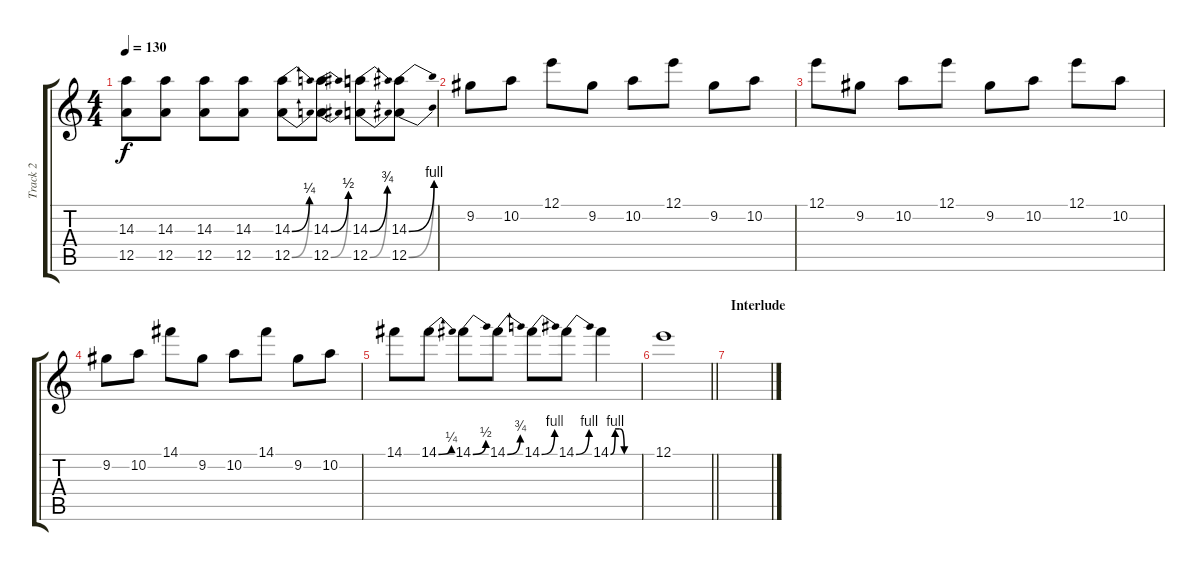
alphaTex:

\track ("Track 2" "Track 2") {instrument overdrivenguitar}
\staff {score tabs}
\tuning (E4 B3 G3 D3 A2 E2) {hide}
\ts (4 4)
\tempo 130
\clef g2
\ks c
(14.3 12.5).8{dy f} (14.3 12.5).8 (14.3 12.5).8 (14.3 12.5).8 (14.3{be (bend 0 0 60 1)} 12.5{be (bend 0 0 60 1)}).8 (14.3{be (bend 0 0 60 2)} 12.5{be (bend 0 0 60 2)}).8 (14.3{be (bend 0 0 60 3)} 12.5{be (bend 0 0 60 3)}).8 (14.3{be (bend 0 0 60 4)} 12.5{be (bend 0 0 60 4)}).8 |
9.2.8 10.2.8 12.1.8 9.2.8 10.2.8 12.1.8 9.2.8 10.2.8 |
12.1.8 9.2.8 10.2.8 12.1.8 9.2.8 10.2.8 12.1.8 10.2.8 |
9.2.8 10.2.8 14.1.8 9.2.8 10.2.8 14.1.8 9.2.8 10.2.8 |
14.1.8 14.1{be (bend 0 0 60 1)}.8 14.1{be (bend 0 0 60 2)}.8 14.1{be (bend 0 0 60 3)}.8 14.1{be (bend 0 0 60 4)}.8 14.1{be (bend 0 0 60 4)}.8 14.1{be (custom 0 0 10 4 20 4 30 0 60 0)}.4 |
\barLineRight lightlight
12.1.1 |
\section ("" "Interlude")
